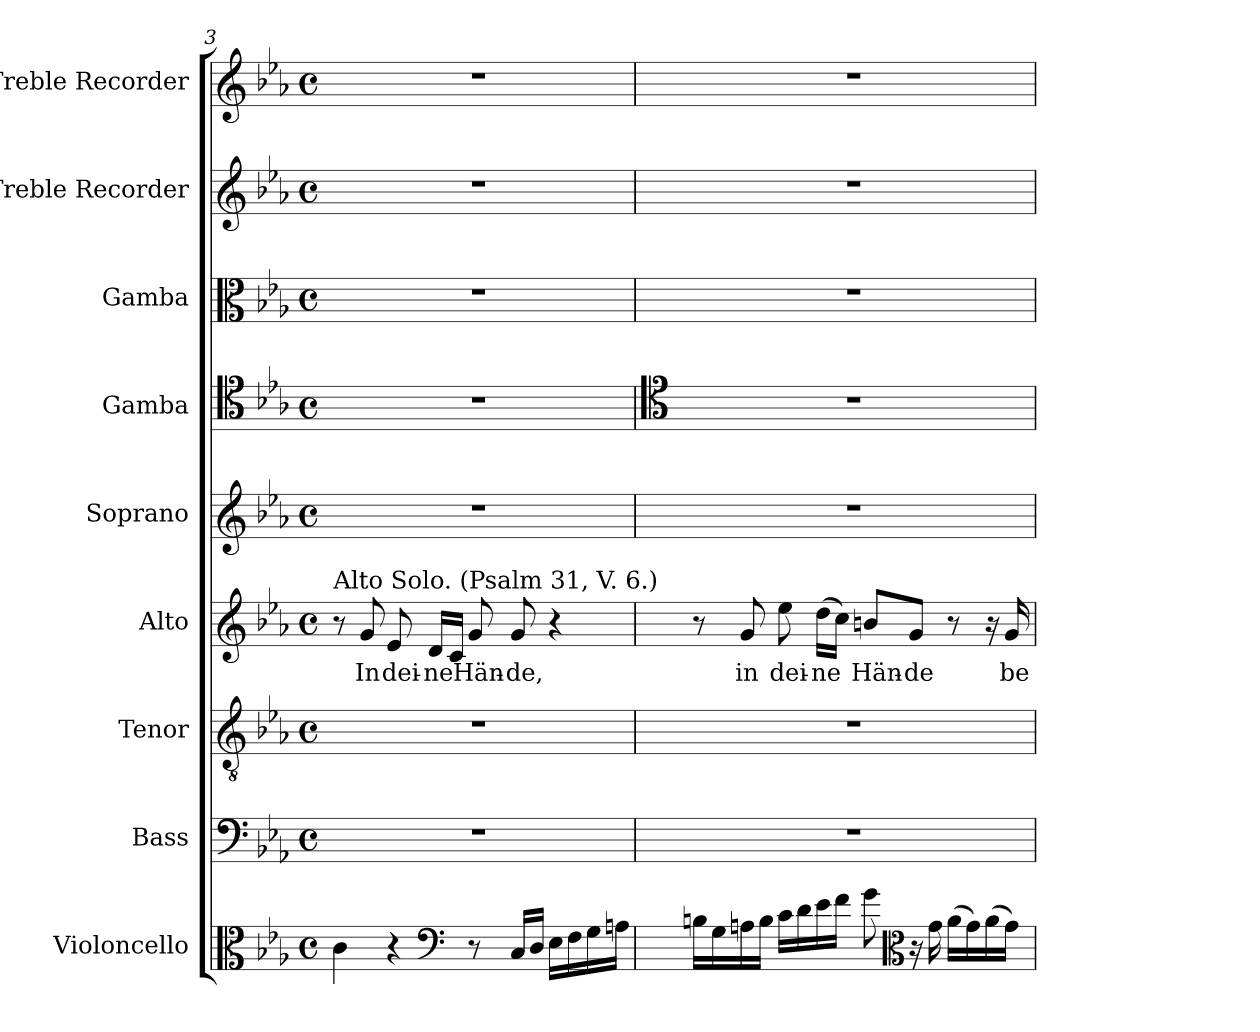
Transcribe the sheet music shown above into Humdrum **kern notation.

**kern	**kern	**kern	**kern	**text	**kern	**kern	**kern	**kern	**kern
*part9	*part8	*part7	*part6	*part6	*part5	*part4	*part3	*part2	*part1
*staff9	*staff8	*staff7	*staff6	*staff6	*staff5	*staff4	*staff3	*staff2	*staff1
*I"Violoncello	*I"Bass	*I"Tenor	*I"Alto	*	*I"Soprano	*I"Gamba	*I"Gamba	*I"Treble Recorder	*I"Treble Recorder
*	*	*I'T.	*	*	*I'S.	*	*	*I'Tr. Rec.	*I'Tr. Rec.
*clefC3	*clefF4	*clefGv2	*clefG2	*	*clefG2	*clefC4	*clefC3	*clefG2	*clefG2
*	*	*ITrd7c12	*	*	*	*	*	*	*
*k[b-e-a-]	*k[b-e-a-]	*k[b-e-a-]	*k[b-e-a-]	*	*k[b-e-a-]	*k[b-e-a-]	*k[b-e-a-]	*k[b-e-a-]	*k[b-e-a-]
*E-:	*E-:	*E-:	*E-:	*	*E-:	*E-:	*E-:	*E-:	*E-:
*M4/4	*M4/4	*M4/4	*M4/4	*	*M4/4	*M4/4	*M4/4	*M4/4	*M4/4
*met(c)	*met(c)	*met(c)	*met(c)	*	*met(c)	*met(c)	*met(c)	*met(c)	*met(c)
=3	=3	=3	=3	=3	=3	=3	=3	=3	=3
!	!	!	!LO:TX:a:t=Alto Solo. (Psalm 31, V. 6.)	!	!	!	!	!	!
4ci\	1r	1r	8r	.	1r	1r	1r	1r	1r
!	!	!	!	!LO:LY:b:color=#000000	!	!	!	!	!
.	.	.	8gi/	In	.	.	.	.	.
!	!	!	!	!LO:LY:b:color=#000000	!	!	!	!	!
4r	.	.	8e-i/	dei-	.	.	.	.	.
!	!	!	!	!LO:LY:b:color=#000000	!	!	!	!	!
.	.	.	16di/LL	-ne	.	.	.	.	.
*clefF4	*	*	*	*	*	*	*	*	*
.	.	.	16ci/JJ	.	.	.	.	.	.
!	!	!	!	!LO:LY:b:color=#000000	!	!	!	!	!
8r	.	.	8gi/	Hän-	.	.	.	.	.
!	!	!	!	!LO:LY:b:color=#000000	!	!	!	!	!
16Ci/LL	.	.	8gi/	-de,	.	.	.	.	.
16Di/JJ	.	.	.	.	.	.	.	.	.
16E-i\LL	.	.	4r	.	.	.	.	.	.
16Fi\	.	.	.	.	.	.	.	.	.
16Gi\	.	.	.	.	.	.	.	.	.
16Ani\JJ	.	.	.	.	.	.	.	.	.
!!LO:LB:g=z
=4	=4	=4	=4	=4	=4	=4	=4	=4	=4
*	*	*	*	*	*	*clefC4	*	*	*
16Bni\LL	1r	1r	8r	.	1r	1r	1r	1r	1r
16Gi\	.	.	.	.	.	.	.	.	.
!	!	!	!	!LO:LY:b:color=#000000	!	!	!	!	!
16Ani\	.	.	8gi/	in	.	.	.	.	.
16Bi\JJ	.	.	.	.	.	.	.	.	.
!	!	!	!	!LO:LY:b:color=#000000	!	!	!	!	!
16ci\LL	.	.	8ee-i\	dei-	.	.	.	.	.
16di\	.	.	.	.	.	.	.	.	.
!	!	!	!	!LO:LY:b:color=#000000	!	!	!	!	!
16e-i\	.	.	(16ddi\LL	-ne	.	.	.	.	.
16fi\JJ	.	.	16cci\JJ)	.	.	.	.	.	.
!	!	!	!	!LO:LY:b:color=#000000	!	!	!	!	!
8gi\	.	.	8bni/L	Hän-	.	.	.	.	.
*clefC3	*	*	*	*	*	*	*	*	*
!	!	!	!	!LO:LY:b:color=#000000	!	!	!	!	!
16r	.	.	8gi/J	-de	.	.	.	.	.
16gi\	.	.	.	.	.	.	.	.	.
(16a-i\LL	.	.	8r	.	.	.	.	.	.
16gi\)	.	.	.	.	.	.	.	.	.
(16a-i\	.	.	16r	.	.	.	.	.	.
!	!	!	!	!LO:LY:b:color=#000000	!	!	!	!	!
16gi\JJ)	.	.	16gi/	be-	.	.	.	.	.
=	=	=	=	=	=	=	=	=	=
*-	*-	*-	*-	*-	*-	*-	*-	*-	*-
